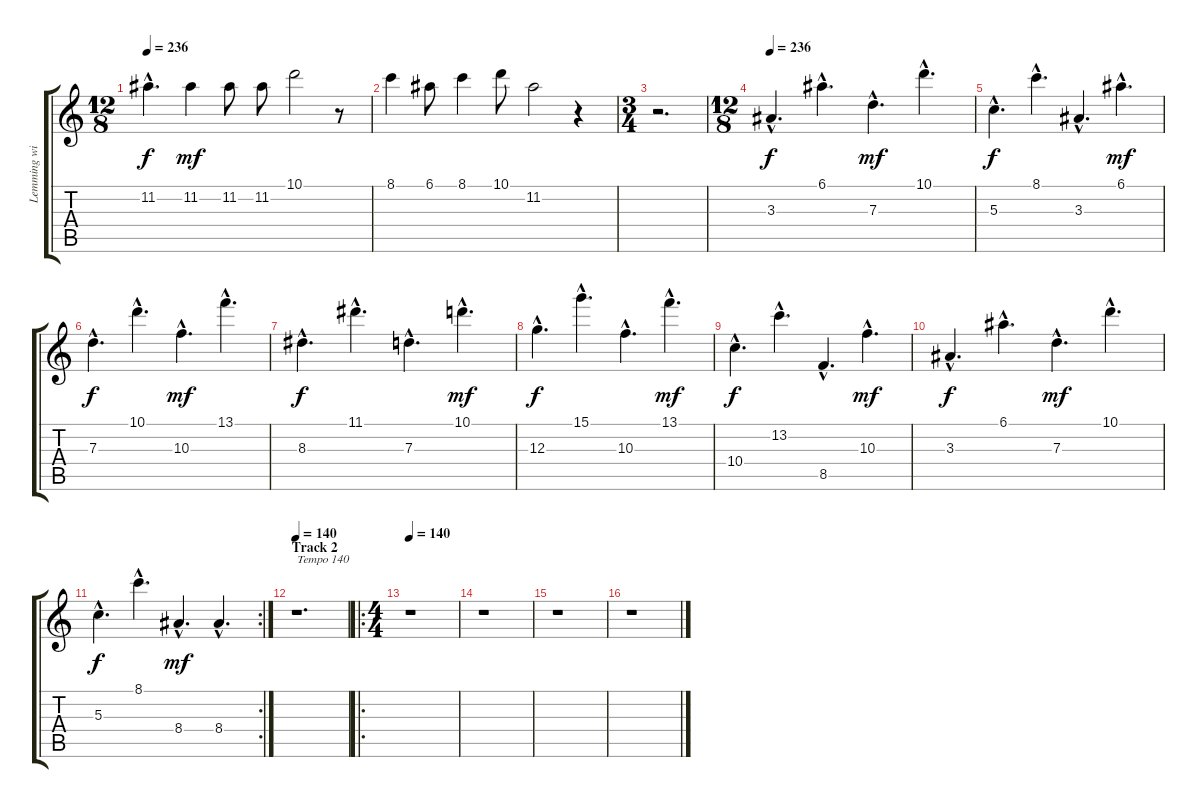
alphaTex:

\track ("Lemming with Guitar" "Lemming wi") {instrument distortionguitar}
\staff {score tabs}
\tuning (E4 B3 G3 D3 A2 E2) {hide}
\ts (12 8)
\tempo 236
\clef g2
\ks c
11.2{hac t}.4{d dy f} 11.2.4{dy mf} 11.2.8 11.2.8 10.1.2 r.8 |
8.1.4 6.1.8 8.1.4 10.1.8 11.2.2 r.4 |
\ts (3 4)
r.2{d} |
\ts (12 8)
\tempo 236
3.3{hac}.4{d dy f} 6.1{hac}.4{d} 7.3{hac}.4{d dy mf} 10.1{hac}.4{d} |
5.3{hac}.4{d dy f} 8.1{hac}.4{d} 3.3{hac}.4{d} 6.1{hac}.4{d dy mf} |
7.3{hac}.4{d dy f} 10.1{hac}.4{d} 10.3{hac}.4{d dy mf} 13.1{hac}.4{d} |
8.3{hac}.4{d dy f} 11.1{hac}.4{d} 7.3{hac}.4{d} 10.1{hac}.4{d dy mf} |
12.3{hac}.4{d dy f} 15.1{hac}.4{d} 10.3{hac}.4{d} 13.1{hac}.4{d dy mf} |
10.4{hac}.4{d dy f} 13.2{hac}.4{d} 8.5{hac}.4{d} 10.3{hac}.4{d dy mf} |
3.3{hac}.4{d dy f} 6.1{hac}.4{d} 7.3{hac}.4{d dy mf} 10.1{hac}.4{d} |
\rc 2
5.3{hac}.4{d dy f} 8.1{hac}.4{d} 8.4{hac}.4{d dy mf} 8.4{hac}.4{d} |
\section ("" "Track 2")
\tempo 140
r.1{d txt "Tempo 140"} |
\ro
\ts (4 4)
\tempo 140
r.1 |
r.1 |
r.1 |
r.1
